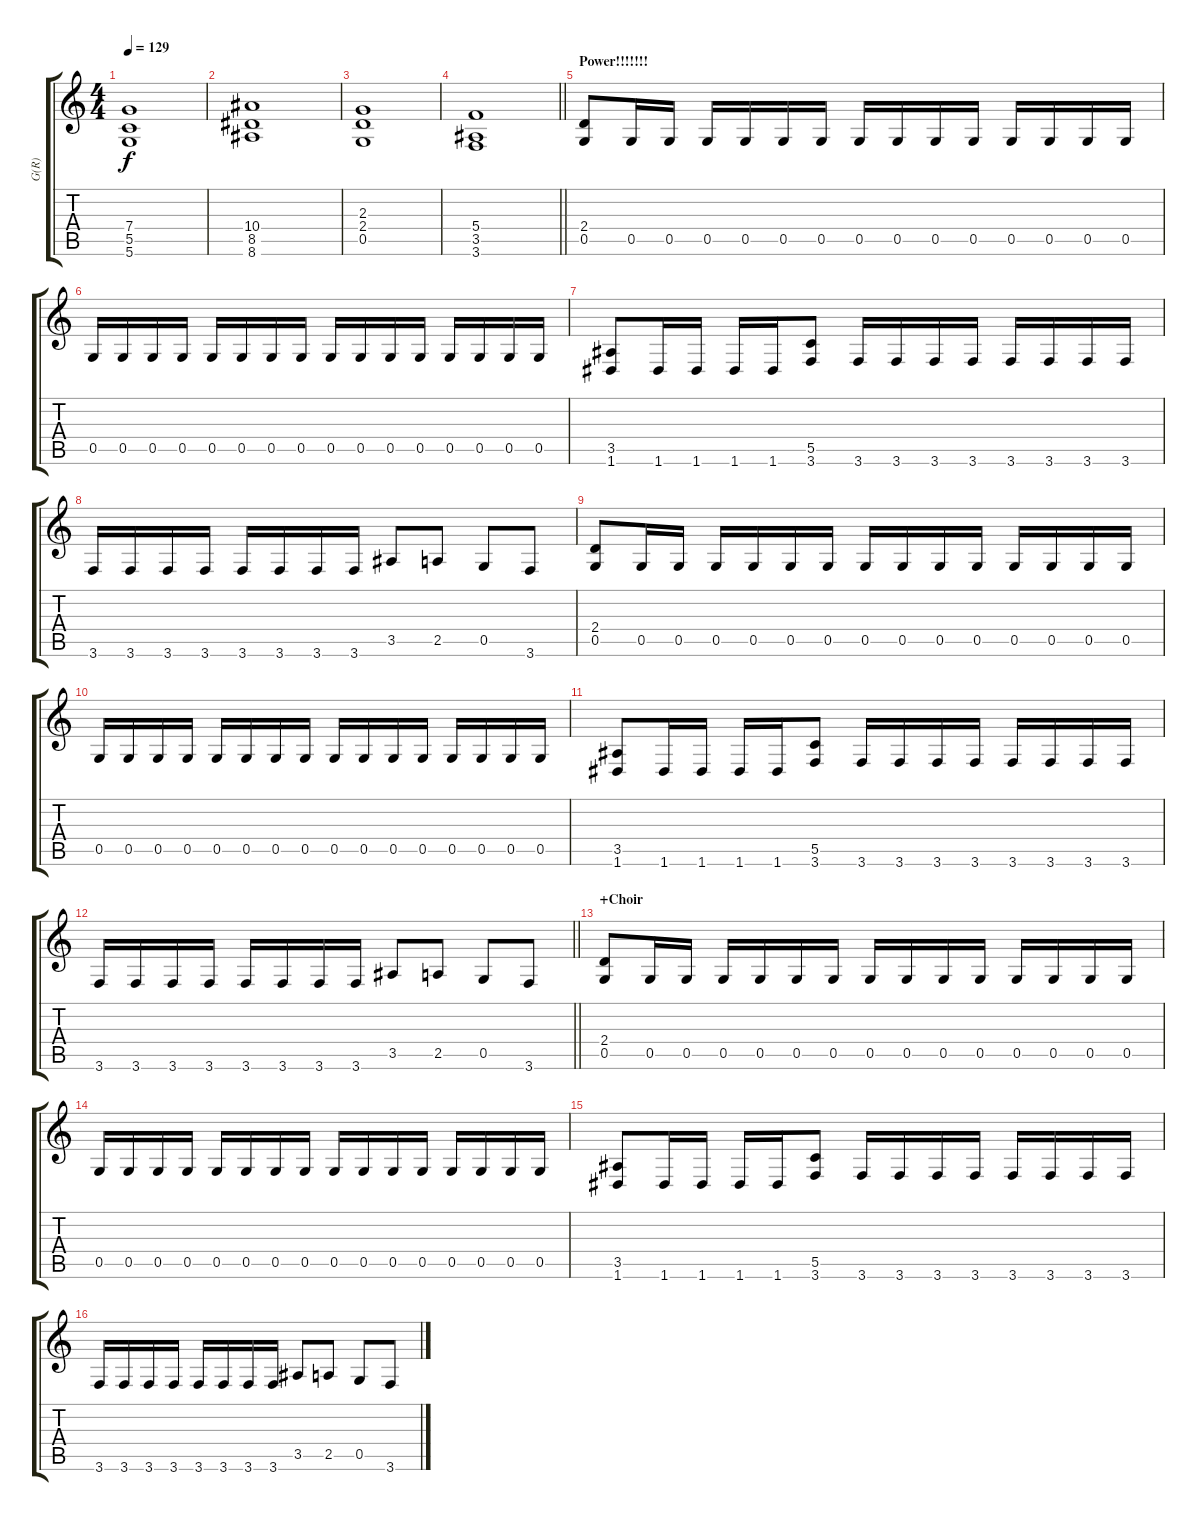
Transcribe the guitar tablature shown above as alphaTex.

\track ("G(R)" "G(R)") {instrument overdrivenguitar}
\staff {score tabs}
\tuning (D4 A3 F3 C3 G2 D2) {hide}
\ts (4 4)
\tempo 129
\clef g2
\ks c
(7.4 5.5 5.6).1{dy f} |
(10.4 8.5 8.6).1 |
(2.3 2.4 0.5).1 |
\barLineRight lightlight
(5.4 3.5 3.6).1 |
\section ("" "Power!!!!!!!")
(2.4 0.5).8 0.5.16 0.5.16 0.5.16 0.5.16 0.5.16 0.5.16 0.5.16 0.5.16 0.5.16 0.5.16 0.5.16 0.5.16 0.5.16 0.5.16 |
0.5.16 0.5.16 0.5.16 0.5.16 0.5.16 0.5.16 0.5.16 0.5.16 0.5.16 0.5.16 0.5.16 0.5.16 0.5.16 0.5.16 0.5.16 0.5.16 |
(3.5 1.6).8 1.6.16 1.6.16 1.6.16 1.6.16 (5.5 3.6).8 3.6.16 3.6.16 3.6.16 3.6.16 3.6.16 3.6.16 3.6.16 3.6.16 |
3.6.16 3.6.16 3.6.16 3.6.16 3.6.16 3.6.16 3.6.16 3.6.16 3.5.8 2.5.8 0.5.8 3.6.8 |
(2.4 0.5).8 0.5.16 0.5.16 0.5.16 0.5.16 0.5.16 0.5.16 0.5.16 0.5.16 0.5.16 0.5.16 0.5.16 0.5.16 0.5.16 0.5.16 |
0.5.16 0.5.16 0.5.16 0.5.16 0.5.16 0.5.16 0.5.16 0.5.16 0.5.16 0.5.16 0.5.16 0.5.16 0.5.16 0.5.16 0.5.16 0.5.16 |
(3.5 1.6).8 1.6.16 1.6.16 1.6.16 1.6.16 (5.5 3.6).8 3.6.16 3.6.16 3.6.16 3.6.16 3.6.16 3.6.16 3.6.16 3.6.16 |
\barLineRight lightlight
3.6.16 3.6.16 3.6.16 3.6.16 3.6.16 3.6.16 3.6.16 3.6.16 3.5.8 2.5.8 0.5.8 3.6.8 |
\section ("" "+Choir")
(2.4 0.5).8 0.5.16 0.5.16 0.5.16 0.5.16 0.5.16 0.5.16 0.5.16 0.5.16 0.5.16 0.5.16 0.5.16 0.5.16 0.5.16 0.5.16 |
0.5.16 0.5.16 0.5.16 0.5.16 0.5.16 0.5.16 0.5.16 0.5.16 0.5.16 0.5.16 0.5.16 0.5.16 0.5.16 0.5.16 0.5.16 0.5.16 |
(3.5 1.6).8 1.6.16 1.6.16 1.6.16 1.6.16 (5.5 3.6).8 3.6.16 3.6.16 3.6.16 3.6.16 3.6.16 3.6.16 3.6.16 3.6.16 |
3.6.16 3.6.16 3.6.16 3.6.16 3.6.16 3.6.16 3.6.16 3.6.16 3.5.8 2.5.8 0.5.8 3.6.8
